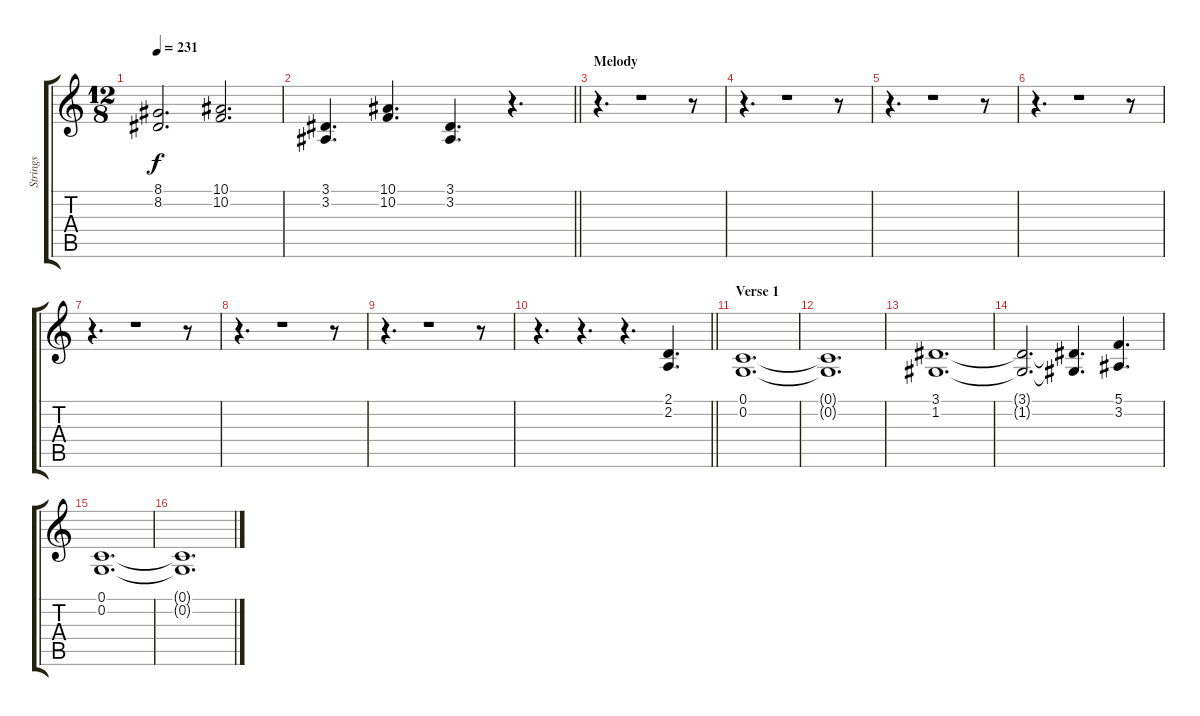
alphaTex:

\track ("Strings" "Strings") {instrument stringensemble1}
\staff {score tabs}
\tuning (C4 G3 Eb3 Bb2 F2 C2) {hide}
\ts (12 8)
\tempo 231
\clef g2
\ks c
(8.1 8.2).2{d dy f} (10.1 10.2).2{d} |
\barLineRight lightlight
(3.1 3.2).4{d} (10.1 10.2).4{d} (3.1 3.2).4{d} r.4{d} |
\section ("" "Melody")
r.4{d} r.1 r.8 |
r.4{d} r.1 r.8 |
r.4{d} r.1 r.8 |
r.4{d} r.1 r.8 |
r.4{d} r.1 r.8 |
r.4{d} r.1 r.8 |
r.4{d} r.1 r.8 |
\barLineRight lightlight
r.4{d} r.4{d} r.4{d} (2.1 2.2).4{d} |
\section ("" "Verse 1")
(0.1 0.2).1{d} |
(0.1{t} 0.2{t}).1{d} |
(3.1 1.2).1{d} |
(3.1{t} 1.2{t}).2{d} (3.1{t} 1.2{t}).4{d} (5.1 3.2).4{d} |
(0.1 0.2).1{d} |
(0.1{t} 0.2{t}).1{d}
